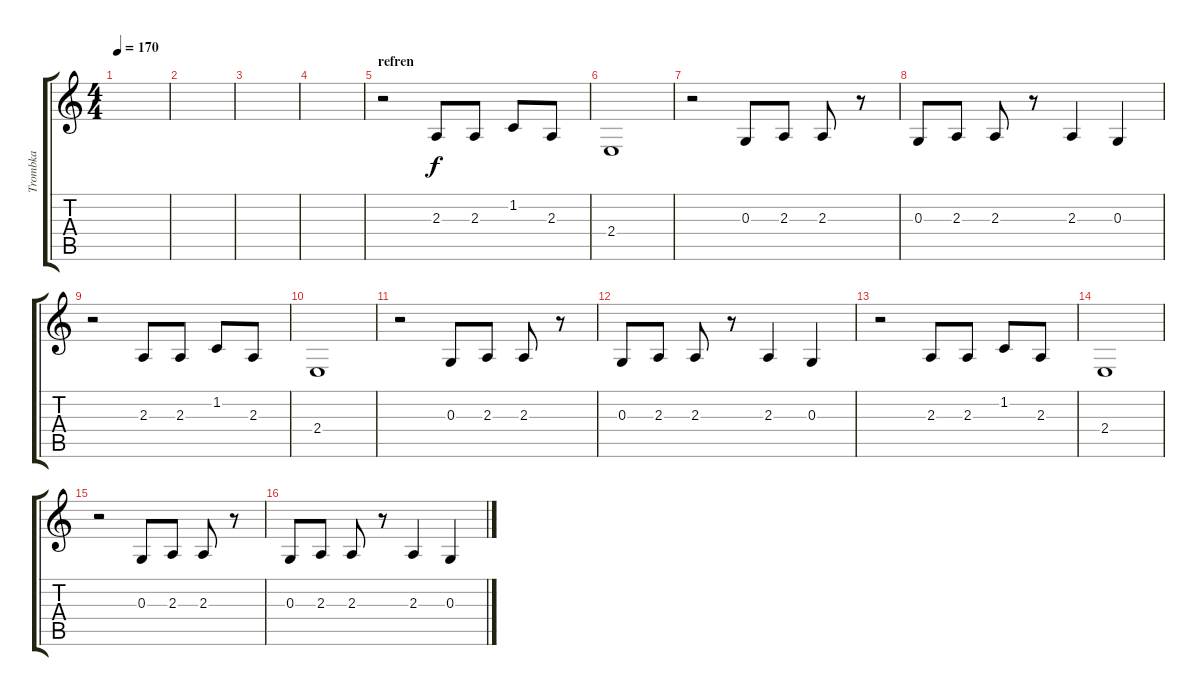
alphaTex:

\track ("Trombka" "Trombka") {instrument trumpet}
\staff {score tabs}
\tuning (E4 B3 G3 D3 A2 E2) {hide}
\ts (4 4)
\tempo 170
\clef g2
\ks c
|
|
|
|
\section ("" "refren")
r.2 2.3.8 2.3.8 1.2.8 2.3.8 |
2.4.1 |
r.2 0.3.8 2.3.8 2.3.8 r.8 |
0.3.8 2.3.8 2.3.8 r.8 2.3.4 0.3.4 |
r.2 2.3.8 2.3.8 1.2.8 2.3.8 |
2.4.1 |
r.2 0.3.8 2.3.8 2.3.8 r.8 |
0.3.8 2.3.8 2.3.8 r.8 2.3.4 0.3.4 |
r.2 2.3.8 2.3.8 1.2.8 2.3.8 |
2.4.1 |
r.2 0.3.8 2.3.8 2.3.8 r.8 |
0.3.8 2.3.8 2.3.8 r.8 2.3.4 0.3.4
